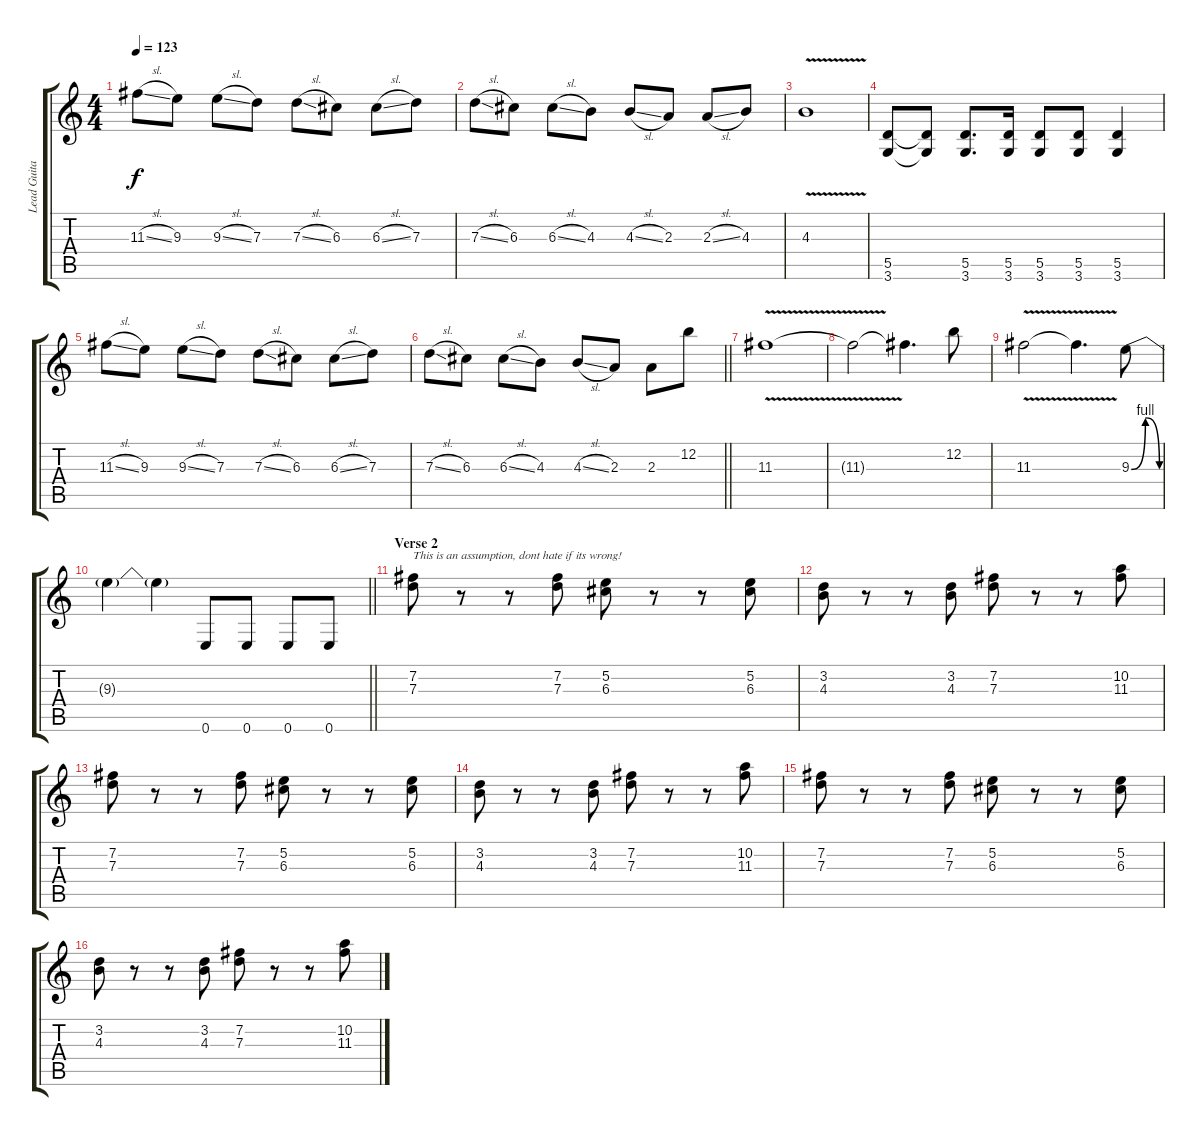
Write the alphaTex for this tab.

\track ("Lead Guitar" "Lead Guita") {instrument distortionguitar}
\staff {score tabs}
\tuning (E4 B3 G3 D3 A2 E2) {hide}
\ts (4 4)
\tempo 123
\clef g2
\ks c
11.3{sl}.8{dy f volume 16 balance 8} 9.3.8 9.3{sl}.8 7.3.8 7.3{sl}.8 6.3.8 6.3{sl}.8 7.3.8 |
7.3{sl}.8 6.3.8 6.3{sl}.8 4.3.8 4.3{sl}.8 2.3.8 2.3{sl}.8 4.3.8 |
4.3{v}.1{volume 8} |
(5.5 3.6).8{volume 16 balance 16} (5.5{t} 3.6{t}).8 (5.5 3.6).8{d} (5.5 3.6).16 (5.5 3.6).8 (5.5 3.6).8 (5.5 3.6).4 |
11.3{sl}.8{volume 16 balance 8} 9.3.8 9.3{sl}.8 7.3.8 7.3{sl}.8 6.3.8 6.3{sl}.8 7.3.8 |
\barLineRight lightlight
7.3{sl}.8 6.3.8 6.3{sl}.8 4.3.8 4.3{sl}.8 2.3.8 2.3.8 12.2.8 |
\section ("" "")
11.3{v}.1{balance 10} |
11.3{t}.2 11.3{t}.4{d} 12.2.8 |
11.3{v}.2 11.3{t}.4{d} 9.3{be (bendrelease 0 0 15 4 42 4 60 0)}.8 |
\barLineRight lightlight
9.3{t}.4 9.3{t}.4 0.6.8{volume 16 balance 16} 0.6.8 0.6.8 0.6.8 |
\section ("" "Verse 2")
(7.2 7.3).8{txt "This is an assumption, dont hate if its wrong!" volume 10} r.8 r.8 (7.2 7.3).8 (5.2 6.3).8 r.8 r.8 (5.2 6.3).8 |
(3.2 4.3).8 r.8 r.8 (3.2 4.3).8 (7.2 7.3).8 r.8 r.8 (10.2 11.3).8 |
(7.2 7.3).8 r.8 r.8 (7.2 7.3).8 (5.2 6.3).8 r.8 r.8 (5.2 6.3).8 |
(3.2 4.3).8 r.8 r.8 (3.2 4.3).8 (7.2 7.3).8 r.8 r.8 (10.2 11.3).8 |
(7.2 7.3).8 r.8 r.8 (7.2 7.3).8 (5.2 6.3).8 r.8 r.8 (5.2 6.3).8 |
(3.2 4.3).8 r.8 r.8 (3.2 4.3).8 (7.2 7.3).8 r.8 r.8 (10.2 11.3).8
